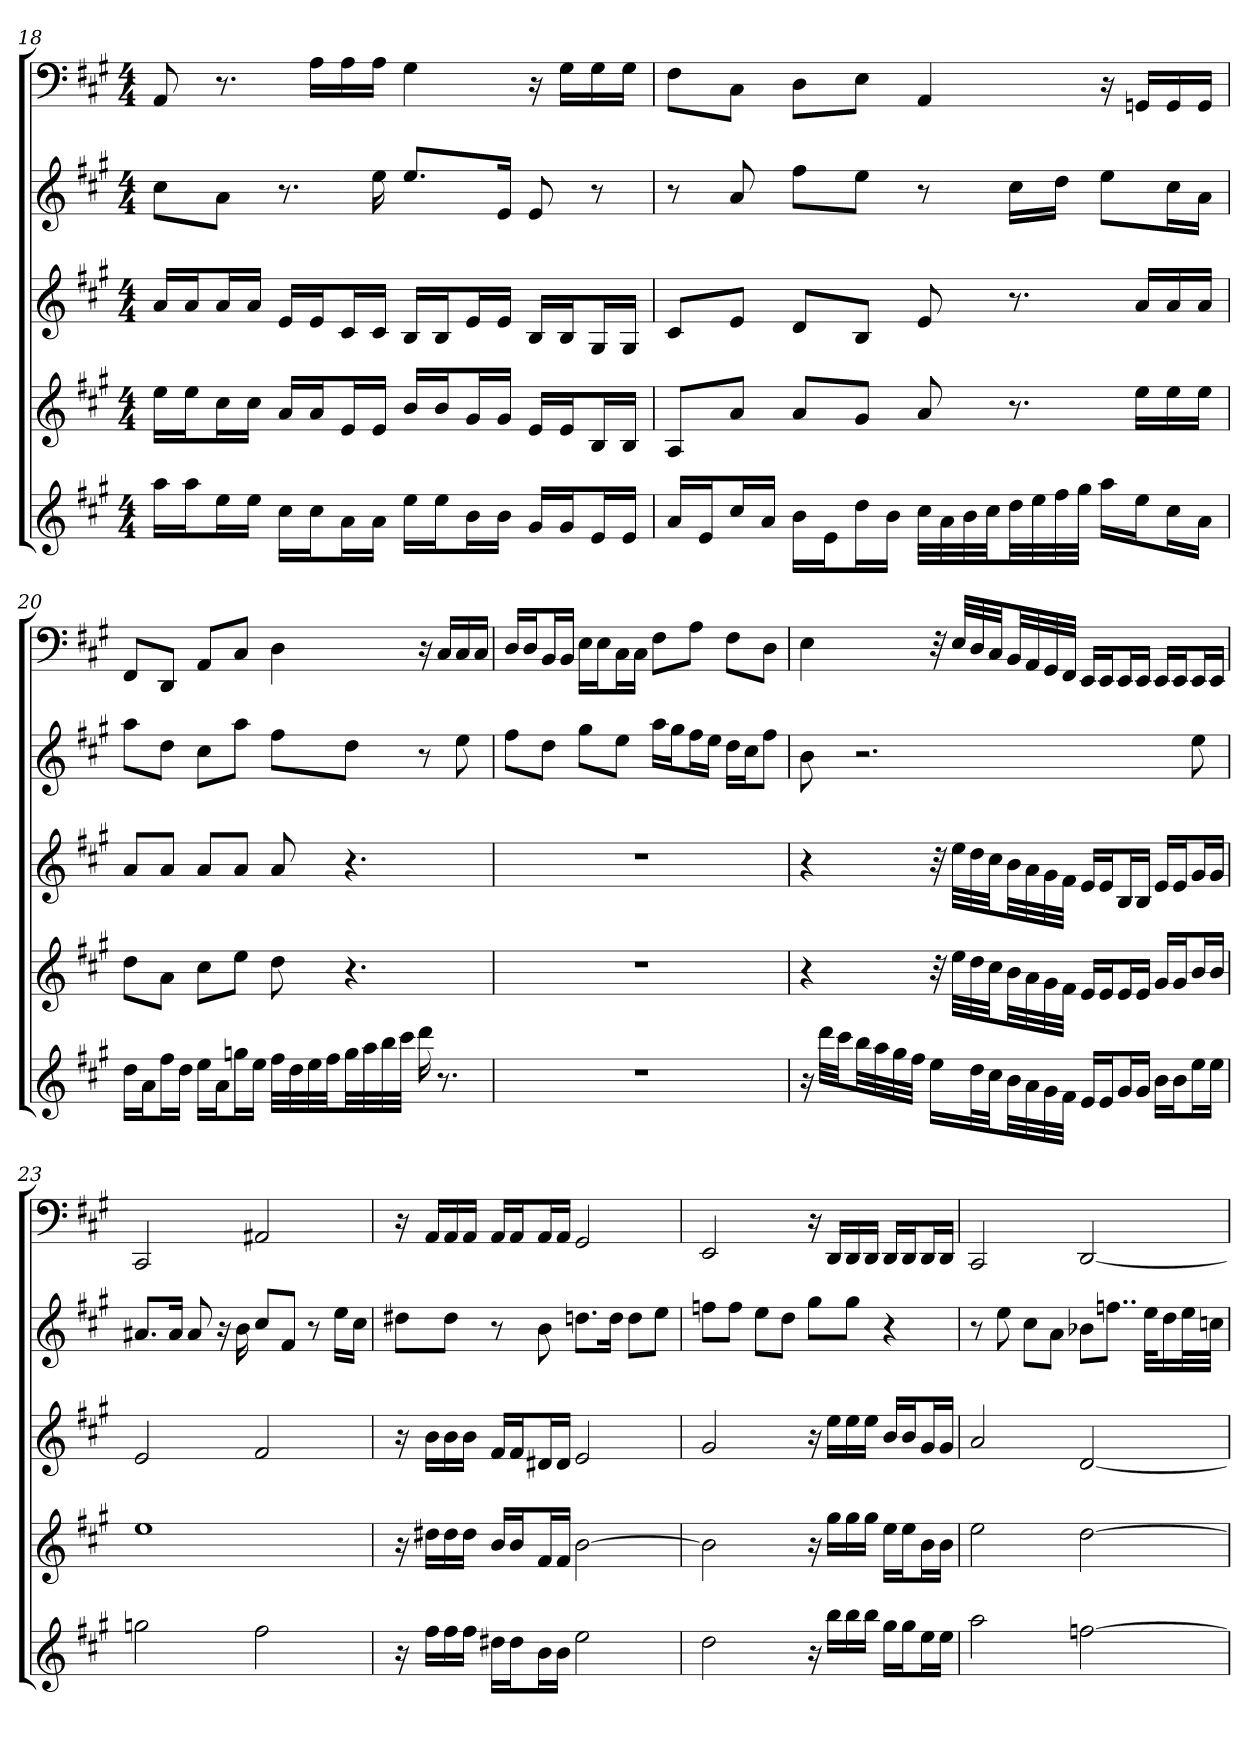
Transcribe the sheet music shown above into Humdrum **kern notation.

**kern	**kern	**kern	**kern	**kern
*part5	*part4	*part3	*part2	*part1
*staff5	*staff4	*staff3	*staff2	*staff1
*clefG2	*clefG2	*clefG2	*clefG2	*clefF4
*k[f#c#g#]	*k[f#c#g#]	*k[f#c#g#]	*k[f#c#g#]	*k[f#c#g#]
*A:	*A:	*A:	*A:	*A:
*M4/4	*M4/4	*M4/4	*M4/4	*M4/4
=18	=18	=18	=18	=18
16aa\LL	16ee\LL	16a/LL	8cc#\L	8AA
16aa\J	16ee\J	16a/J	.	.
16ee\L	16cc#\L	16a/L	8a\J	8.r
16ee\JJ	16cc#\JJ	16a/JJ	.	.
16cc#\LL	16a/LL	16e/LL	8.r	.
16cc#\J	16a/J	16e/J	.	16A\LL
16a\L	16e/L	16c#/L	.	16A\
16a\JJ	16e/JJ	16c#/JJ	16ee	16A\JJ
16ee\LL	16b/LL	16B/LL	8.ee/L	4G#
16ee\J	16b/J	16B/J	.	.
16b\L	16g#/L	16e/L	.	.
16b\JJ	16g#/JJ	16e/JJ	16e/Jk	.
16g#/LL	16e/LL	16B/LL	8e	16r
16g#/J	16e/J	16B/J	.	16G#\LL
16e/L	16B/L	16G#/L	8r	16G#\
16e/JJ	16B/JJ	16G#/JJ	.	16G#\JJ
=19	=19	=19	=19	=19
16a/LL	8A/L	8c#/L	8r	8F#\L
16e/J	.	.	.	.
16cc#/L	8a/J	8e/J	8a	8C#\J
16a/JJ	.	.	.	.
16b\LL	8a/L	8d/L	8ff#\L	8D\L
16e\J	.	.	.	.
16dd\L	8g#/J	8B/J	8ee\J	8E\J
16b\JJ	.	.	.	.
32cc#\LLL	8a	8e	8r	4AA
32a\	.	.	.	.
32b\	.	.	.	.
32cc#\JJ	.	.	.	.
32dd\LL	8.r	8.r	16cc#\LL	.
32ee\	.	.	.	.
32ff#\	.	.	16dd\JJ	.
32gg#\JJJ	.	.	.	.
16aa\LL	.	.	8ee\L	16r
16ee\J	16ee\LL	16a/LL	.	16GGn/LL
16cc#\L	16ee\	16a/	16cc#\L	16GG/
16a\JJ	16ee\JJ	16a/JJ	16a\JJ	16GG/JJ
=20	=20	=20	=20	=20
16dd\LL	8dd\L	8a/L	8aa\L	8FF#/L
16a\J	.	.	.	.
16ff#\L	8a\J	8a/J	8dd\J	8DD/J
16dd\JJ	.	.	.	.
16ee\LL	8cc#\L	8a/L	8cc#\L	8AA/L
16a\J	.	.	.	.
16ggn\L	8ee\J	8a/J	8aa\J	8C#/J
16ee\JJ	.	.	.	.
32ff#\LLL	8dd	8a	8ff#\L	4D
32dd\	.	.	.	.
32ee\	.	.	.	.
32ff#\JJ	.	.	.	.
32gg\LL	4.r	4.r	8dd\J	.
32aa\	.	.	.	.
32bb\	.	.	.	.
32ccc#\JJJ	.	.	.	.
16ddd	.	.	8r	16r
8.r	.	.	.	16C#/LL
.	.	.	8ee	16C#/
.	.	.	.	16C#/JJ
=21	=21	=21	=21	=21
1r	1r	1r	8ff#\L	16D/LL
.	.	.	.	16D/J
.	.	.	8dd\J	16BB/L
.	.	.	.	16BB/JJ
.	.	.	8gg#\L	16E\LL
.	.	.	.	16E\J
.	.	.	8ee\J	16C#\L
.	.	.	.	16C#\JJ
.	.	.	16aa\LL	8F#\L
.	.	.	16gg#\J	.
.	.	.	16ff#\L	8A\J
.	.	.	16ee\JJ	.
.	.	.	16dd\LL	8F#\L
.	.	.	16cc#\J	.
.	.	.	8ff#\J	8D\J
=22	=22	=22	=22	=22
16r	4r	4r	8b	4E
32ddd\LLL	.	.	.	.
32ccc#\JJ	.	.	.	.
32bb\LL	.	.	2.r	.
32aa\	.	.	.	.
32gg#\	.	.	.	.
32ff#\JJJ	.	.	.	.
16ee\LL	32r	32r	.	32r
.	32ee\LLL	32ee\LLL	.	32E/LLL
32dd\L	32dd\	32dd\	.	32D/
32cc#\JJ	32cc#\JJ	32cc#\JJ	.	32C#/JJ
32b\LL	32b\LL	32b\LL	.	32BB/LL
32a\	32a\	32a\	.	32AA/
32g#\	32g#\	32g#\	.	32GG#/
32f#\JJJ	32f#\JJJ	32f#\JJJ	.	32FF#/JJJ
16e/LL	16e/LL	16e/LL	.	16EE/LL
16e/J	16e/J	16e/J	.	16EE/J
16g#/L	16e/L	16B/L	.	16EE/L
16g#/JJ	16e/JJ	16B/JJ	.	16EE/JJ
16b\LL	16g#/LL	16e/LL	.	16EE/LL
16b\J	16g#/J	16e/J	.	16EE/J
16ee\L	16b/L	16g#/L	8ee	16EE/L
16ee\JJ	16b/JJ	16g#/JJ	.	16EE/JJ
=23	=23	=23	=23	=23
2ggn	1ee	2e	8.a#X/L	2CC#
.	.	.	16a#/Jk	.
.	.	.	8a#	.
.	.	.	16r	.
.	.	.	16b	.
2ff#	.	2f#	8cc#/L	2AA#X
.	.	.	8f#/J	.
.	.	.	8r	.
.	.	.	16ee\LL	.
.	.	.	16cc#\JJ	.
=24	=24	=24	=24	=24
16r	16r	16r	8dd#X\L	16r
16ff#\LL	16dd#X\LL	16b\LL	.	16AA/LL
16ff#\	16dd#\	16b\	8dd#\J	16AA/
16ff#\JJ	16dd#\JJ	16b\JJ	.	16AA/JJ
16dd#X\LL	16b/LL	16f#/LL	8r	16AA/LL
16dd#\J	16b/J	16f#/J	.	16AA/J
16b\L	16f#/L	16d#X/L	8b	16AA/L
16b\JJ	16f#/JJ	16d#/JJ	.	16AA/JJ
2ee	[2b	2e	8.ddn\L	2GG#
.	.	.	16dd\Jk	.
.	.	.	8dd\L	.
.	.	.	8ee\J	.
=25	=25	=25	=25	=25
2dd	2b]	2g#	8ffn\L	2EE
.	.	.	8ff\J	.
.	.	.	8ee\L	.
.	.	.	8dd\J	.
16r	16r	16r	8gg#\L	16r
16bb\LL	16gg#\LL	16ee\LL	.	16DD/LL
16bb\	16gg#\	16ee\	8gg#\J	16DD/
16bb\JJ	16gg#\JJ	16ee\JJ	.	16DD/JJ
16gg#\LL	16ee\LL	16b/LL	4r	16DD/LL
16gg#\J	16ee\J	16b/J	.	16DD/J
16ee\L	16b\L	16g#/L	.	16DD/L
16ee\JJ	16b\JJ	16g#/JJ	.	16DD/JJ
=26	=26	=26	=26	=26
2aa	2ee	2a	8r	2CC#
.	.	.	8ee	.
.	.	.	8cc#\L	.
.	.	.	8a\J	.
[2ffn	[2dd	[2d	8b-X\L	[2DD
.	.	.	8..ffn\J	.
.	.	.	32ee\KLL	.
.	.	.	16dd\	.
.	.	.	32ee\L	.
.	.	.	32ccn\JJJ	.
=	=	=	=	=
*-	*-	*-	*-	*-
